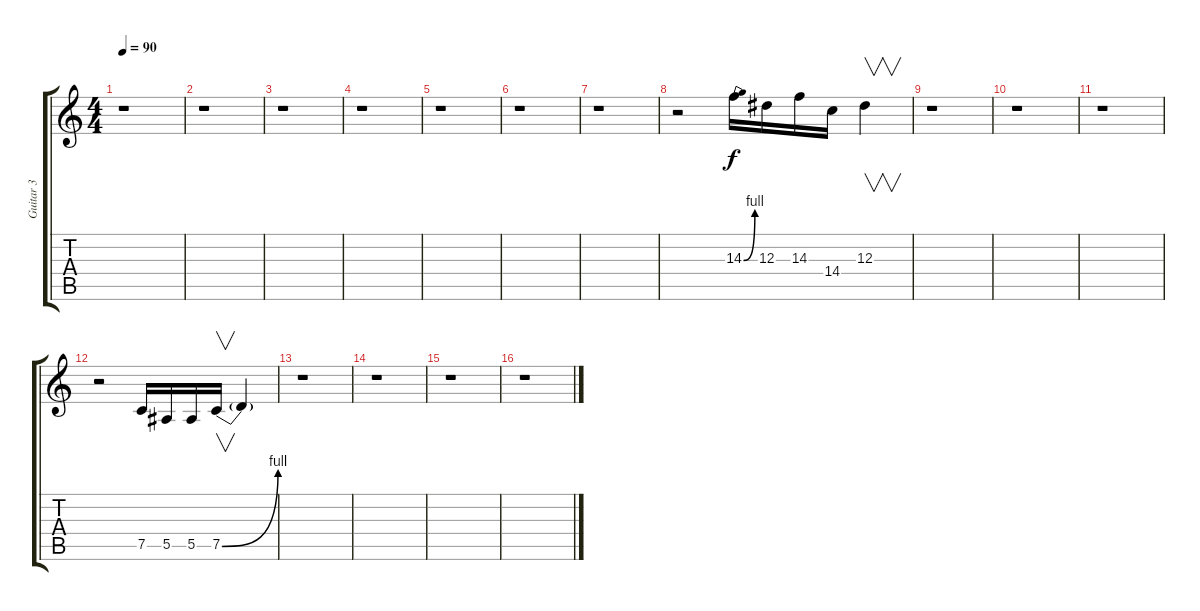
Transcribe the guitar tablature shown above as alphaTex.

\track ("Guitar 3" "Guitar 3") {instrument distortionguitar}
\staff {score tabs}
\tuning (C4 G3 Eb3 Bb2 F2 C2) {hide}
\ts (4 4)
\tempo 90
\clef g2
\ks c
r.1{dy f} |
r.1 |
r.1 |
r.1 |
r.1 |
r.1 |
r.1 |
r.2 14.3{be (bend 0 0 60 4)}.16 12.3.16 14.3.16 14.4.16 12.3.4{v} |
r.1 |
r.1 |
r.1 |
r.2 7.5.16 5.5.16 5.5.16 7.5{be (bend 0 0 60 4)}.16{v} 7.5{t}.4 |
r.1 |
r.1 |
r.1 |
r.1
